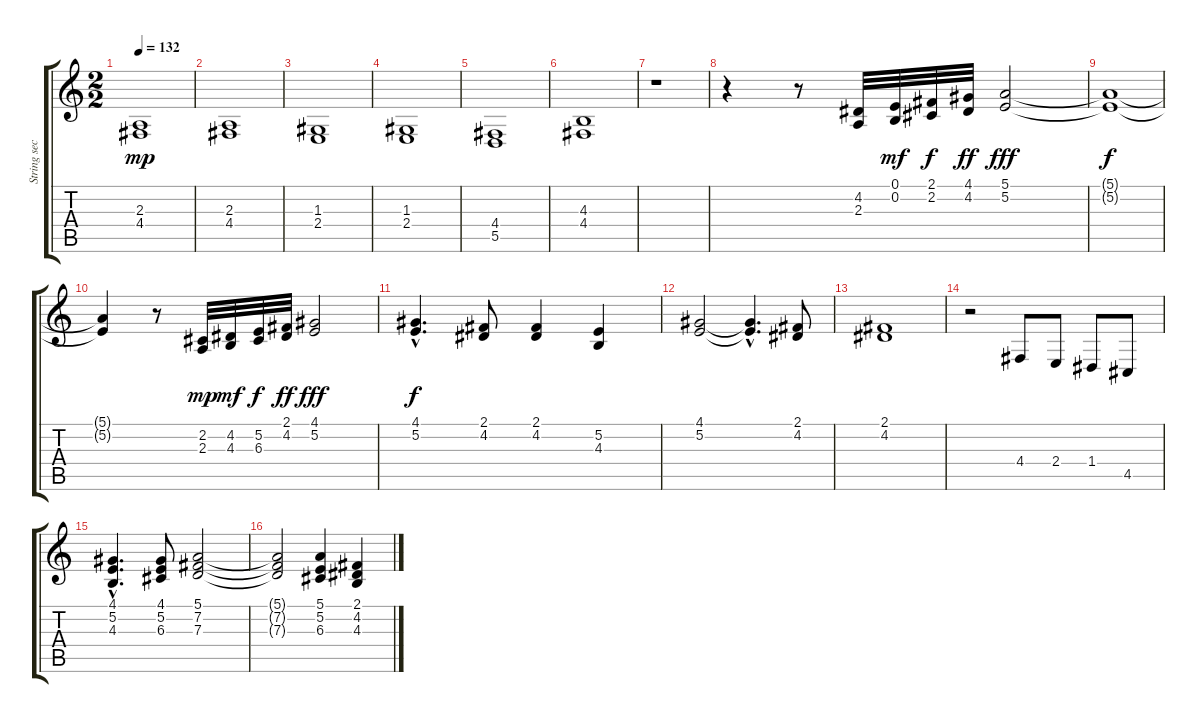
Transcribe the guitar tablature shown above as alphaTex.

\track ("String section/piano" "String sec") {instrument stringensemble1}
\staff {score tabs}
\tuning (E4 B3 G3 D3 A2 E2) {hide}
\ts (2 2)
\tempo 132
\clef g2
\ks c
(2.3 4.4).1{dy mp} |
(2.3 4.4).1 |
(1.3 2.4).1 |
(1.3 2.4).1 |
(4.4 5.5).1 |
(4.3 4.4).1 |
r.1 |
r.4 r.8 (4.2 2.3).32{volume 10 balance 10 instrument stringensemble1} (0.1 0.2).32{dy mf} (2.1 2.2).32{dy f} (4.1 4.2).32{dy ff} (5.1 5.2).2{dy fff} |
(5.1{t} 5.2{t}).1{dy f} |
(5.1{t} 5.2{t}).4 r.8 (2.2 2.3).32{dy mp} (4.2 4.3).32{dy mf} (5.2 6.3).32{dy f} (2.1 4.2).32{dy ff} (4.1 5.2).2{dy fff} |
(4.1{hac} 5.2{hac}).4{d dy f} (2.1 4.2).8 (2.1 4.2).4 (5.2 4.3).4 |
(4.1 5.2).2 (4.1{hac t} 5.2{hac t}).4{d} (2.1 4.2).8 |
(2.1 4.2).1 |
r.2 4.4.8 2.4.8 1.4.8 4.5.8 |
(4.1{hac} 5.2{hac} 4.3{hac}).4{d} (4.1 5.2 6.3).8 (5.1 7.2 7.3).2 |
(5.1{t} 7.2{t} 7.3{t}).2 (5.1 5.2 6.3).4 (2.1 4.2 4.3).4
